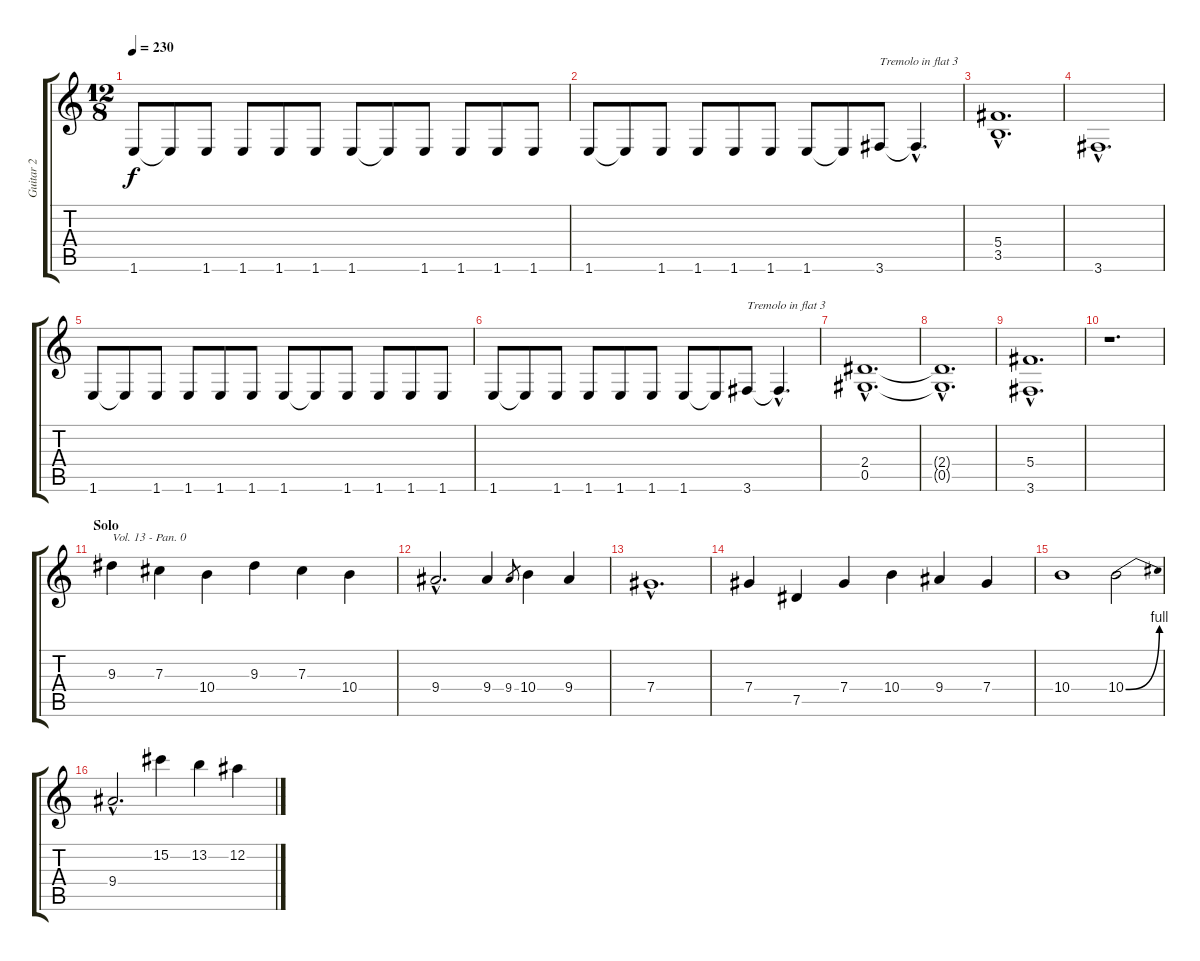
\track ("Guitar 2" "Guitar 2") {instrument distortionguitar}
\staff {score tabs}
\tuning (Eb4 Bb3 Gb3 Db3 Ab2 Eb2) {hide}
\ts (12 8)
\tempo 230
\clef g2
\ks c
1.6.8{dy f} 1.6{t}.8 1.6.8 1.6.8 1.6.8 1.6.8 1.6.8 1.6{t}.8 1.6.8 1.6.8 1.6.8 1.6.8 |
1.6.8 1.6{t}.8 1.6.8 1.6.8 1.6.8 1.6.8 1.6.8 1.6{t}.8 3.6.8{txt "Tremolo in flat 3"} 3.6{hac t}.4{d} |
(5.4{hac} 3.5{hac}).1{d} |
3.6{hac}.1{d} |
1.6.8 1.6{t}.8 1.6.8 1.6.8 1.6.8 1.6.8 1.6.8 1.6{t}.8 1.6.8 1.6.8 1.6.8 1.6.8 |
1.6.8 1.6{t}.8 1.6.8 1.6.8 1.6.8 1.6.8 1.6.8 1.6{t}.8 3.6.8{txt "Tremolo in flat 3"} 3.6{hac t}.4{d} |
(2.4{hac} 0.5{hac}).1{d} |
(2.4{hac t} 0.5{hac t}).1{d} |
(5.4{hac} 3.6{hac}).1{d} |
r.1{d} |
\section ("" "Solo")
9.3.4{txt "Vol. 13 - Pan. 0" volume 13 balance 8} 7.3.4 10.4.4 9.3.4 7.3.4 10.4.4 |
9.4{hac}.2{d} 9.4.4 9.4.8{gr} 10.4.4 9.4.4 |
7.4{hac}.1{d} |
7.4.4 7.5.4 7.4.4 10.4.4 9.4.4 7.4.4 |
10.4.1 10.4{be (bend 0 0 60 4)}.2 |
9.4{hac}.2{d} 15.2.4 13.2.4 12.2.4
